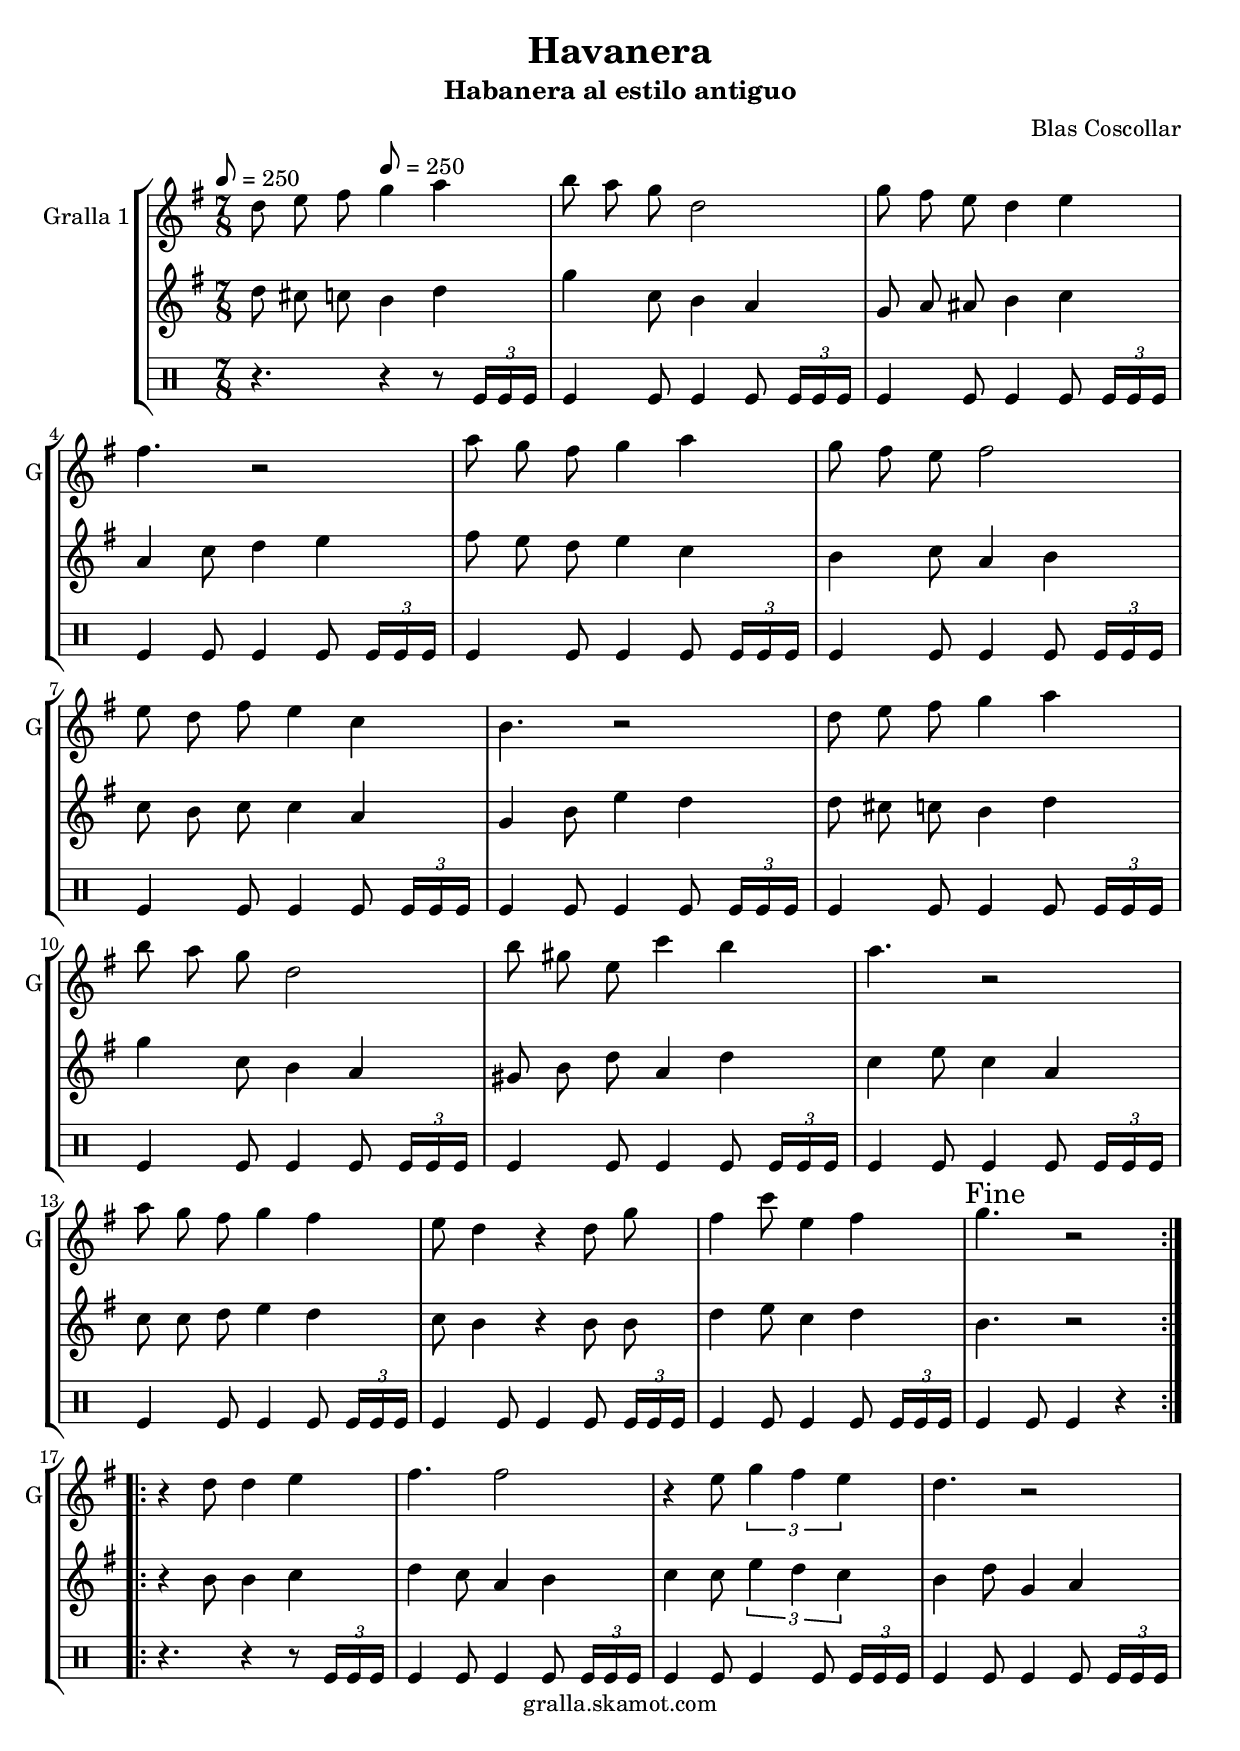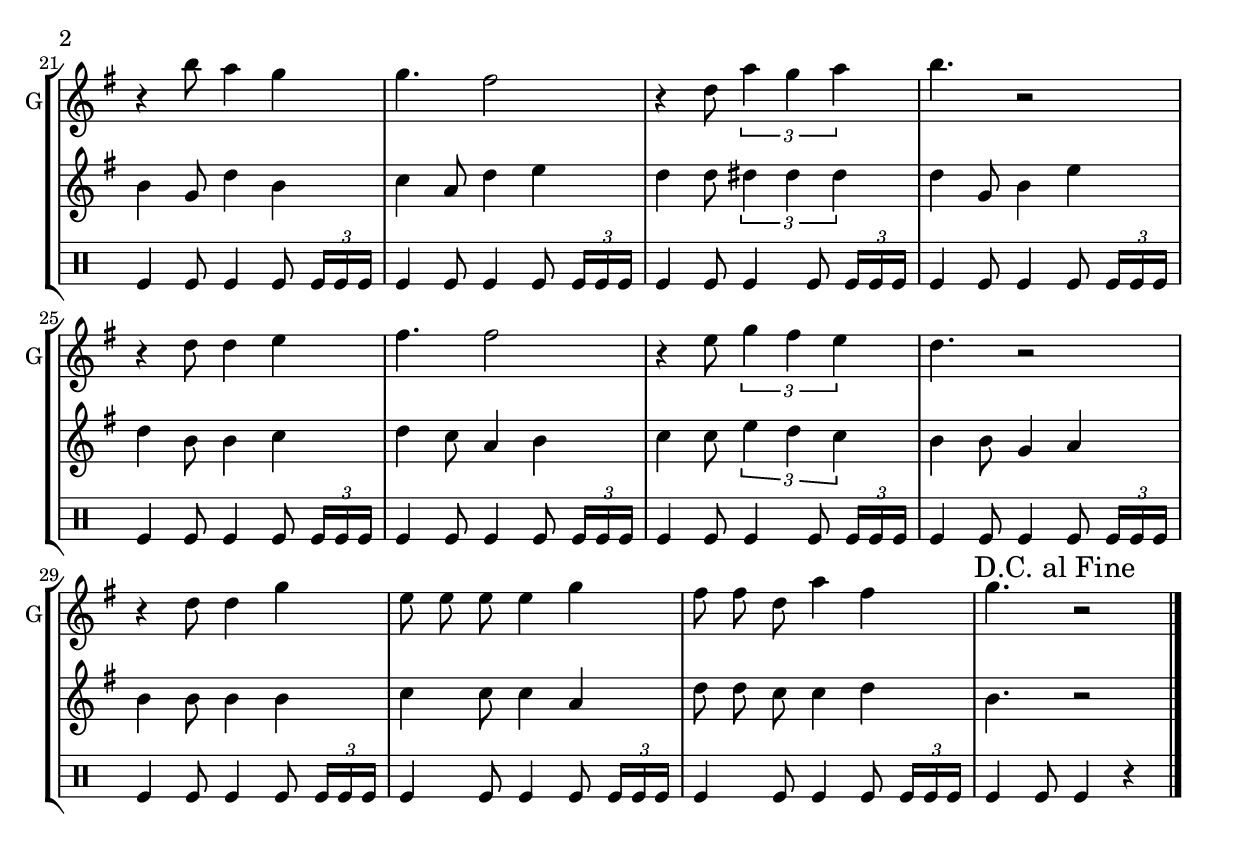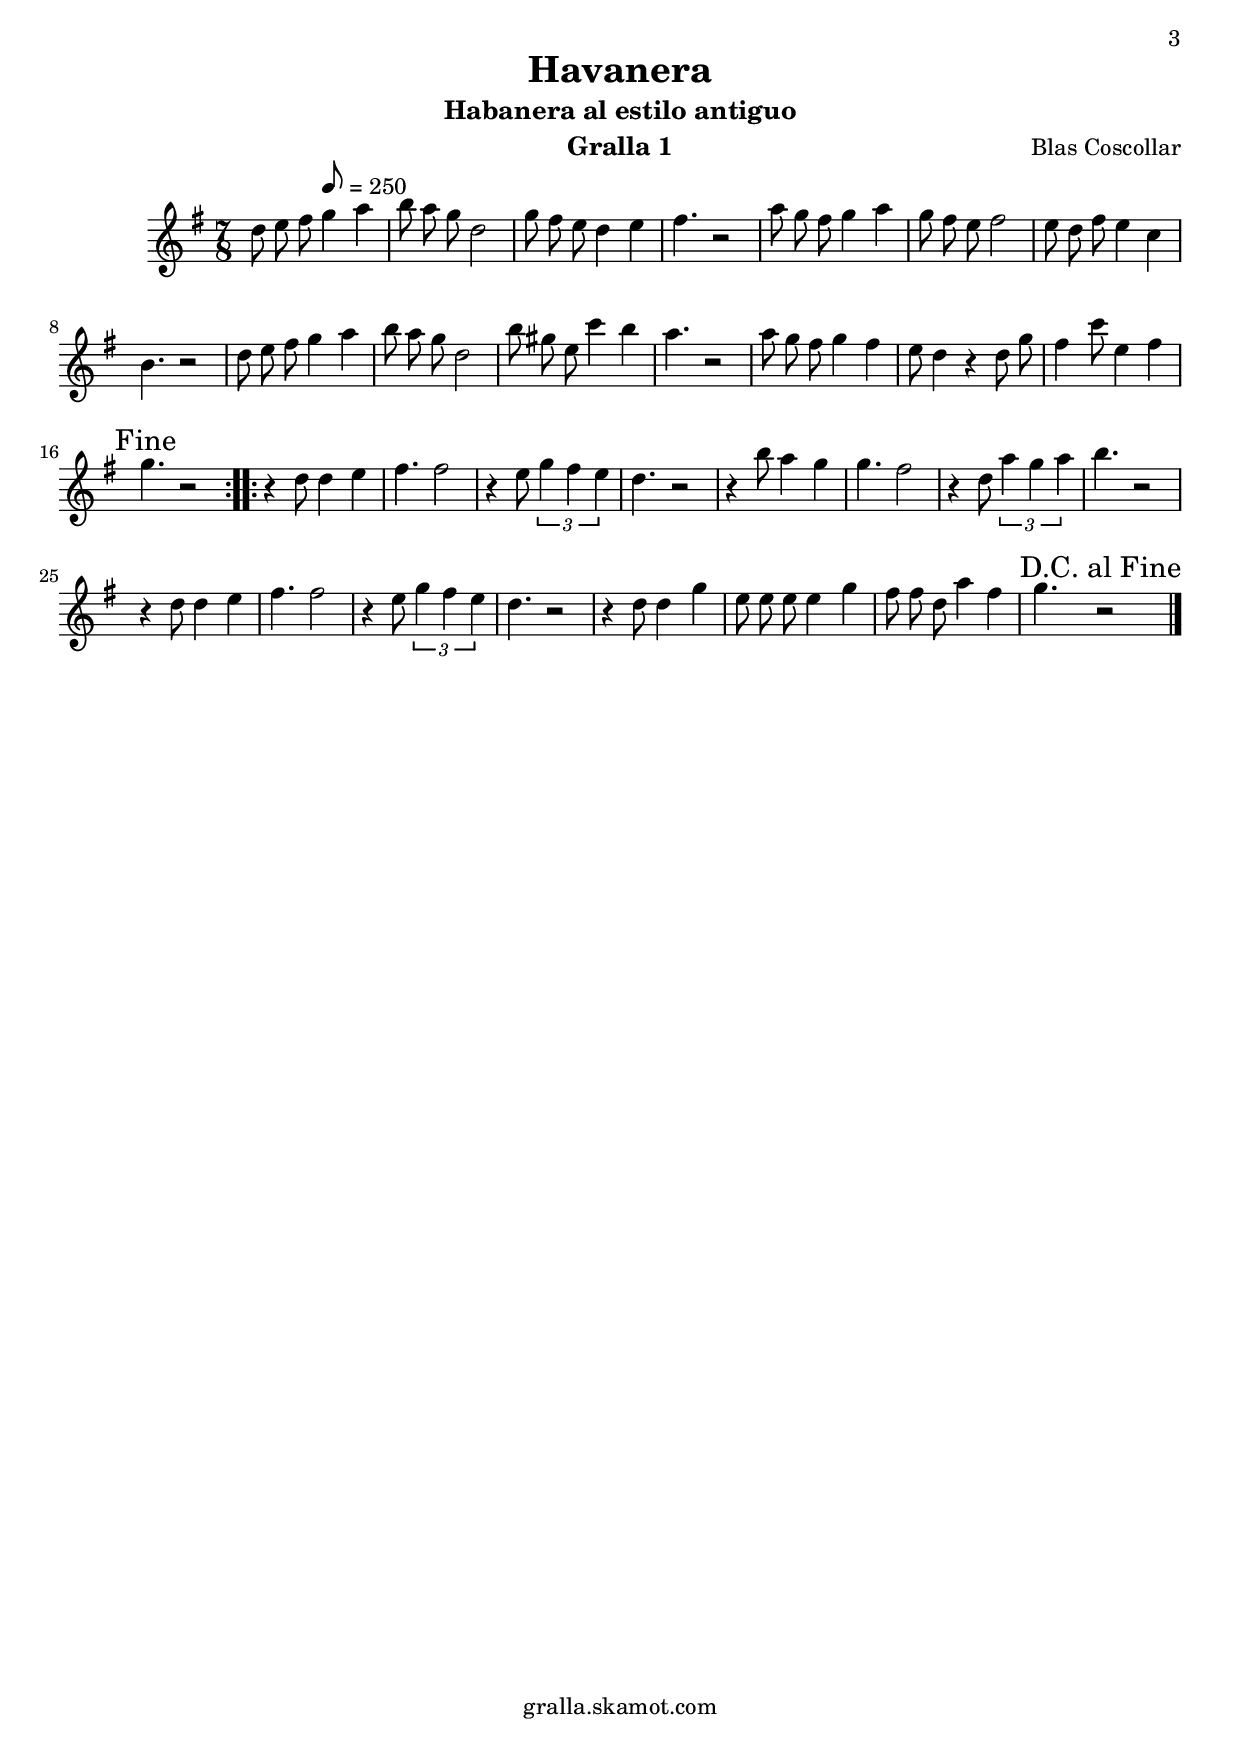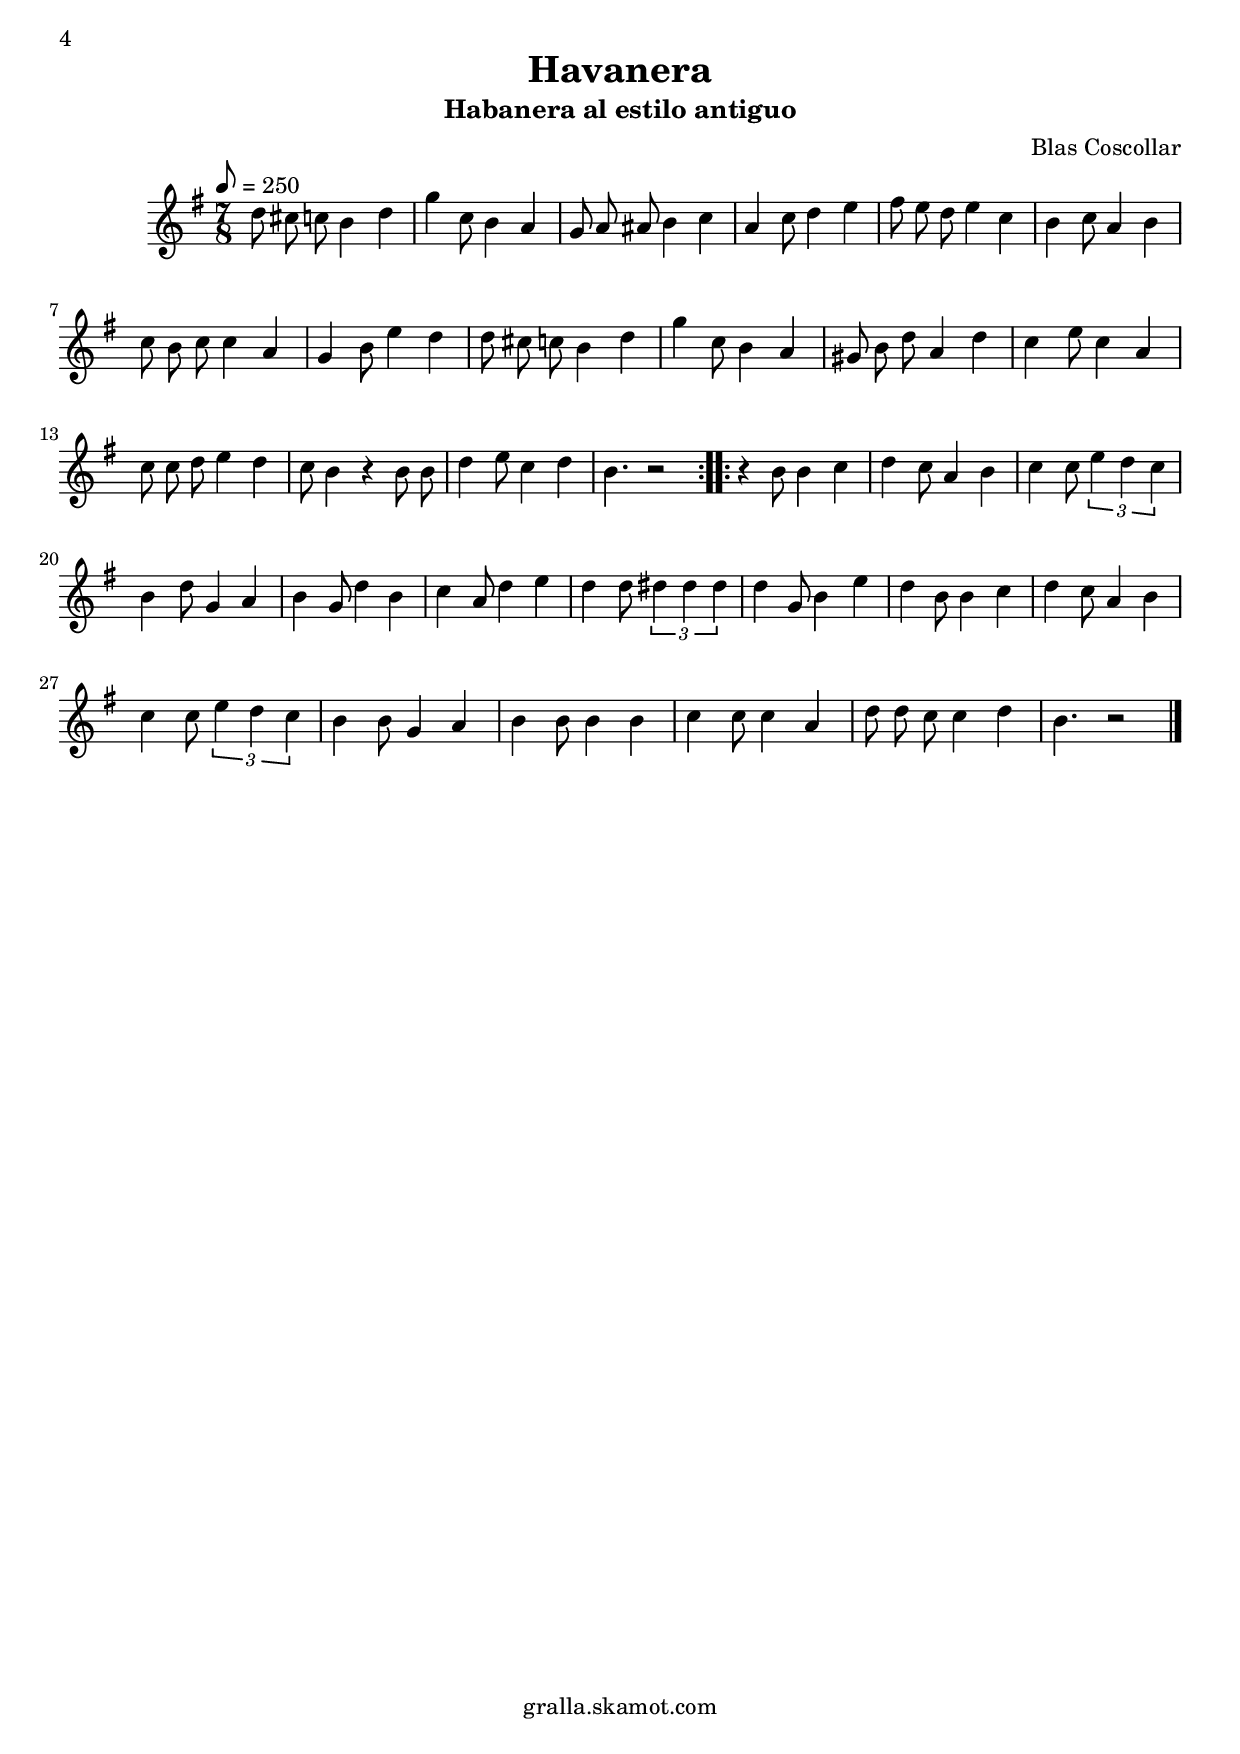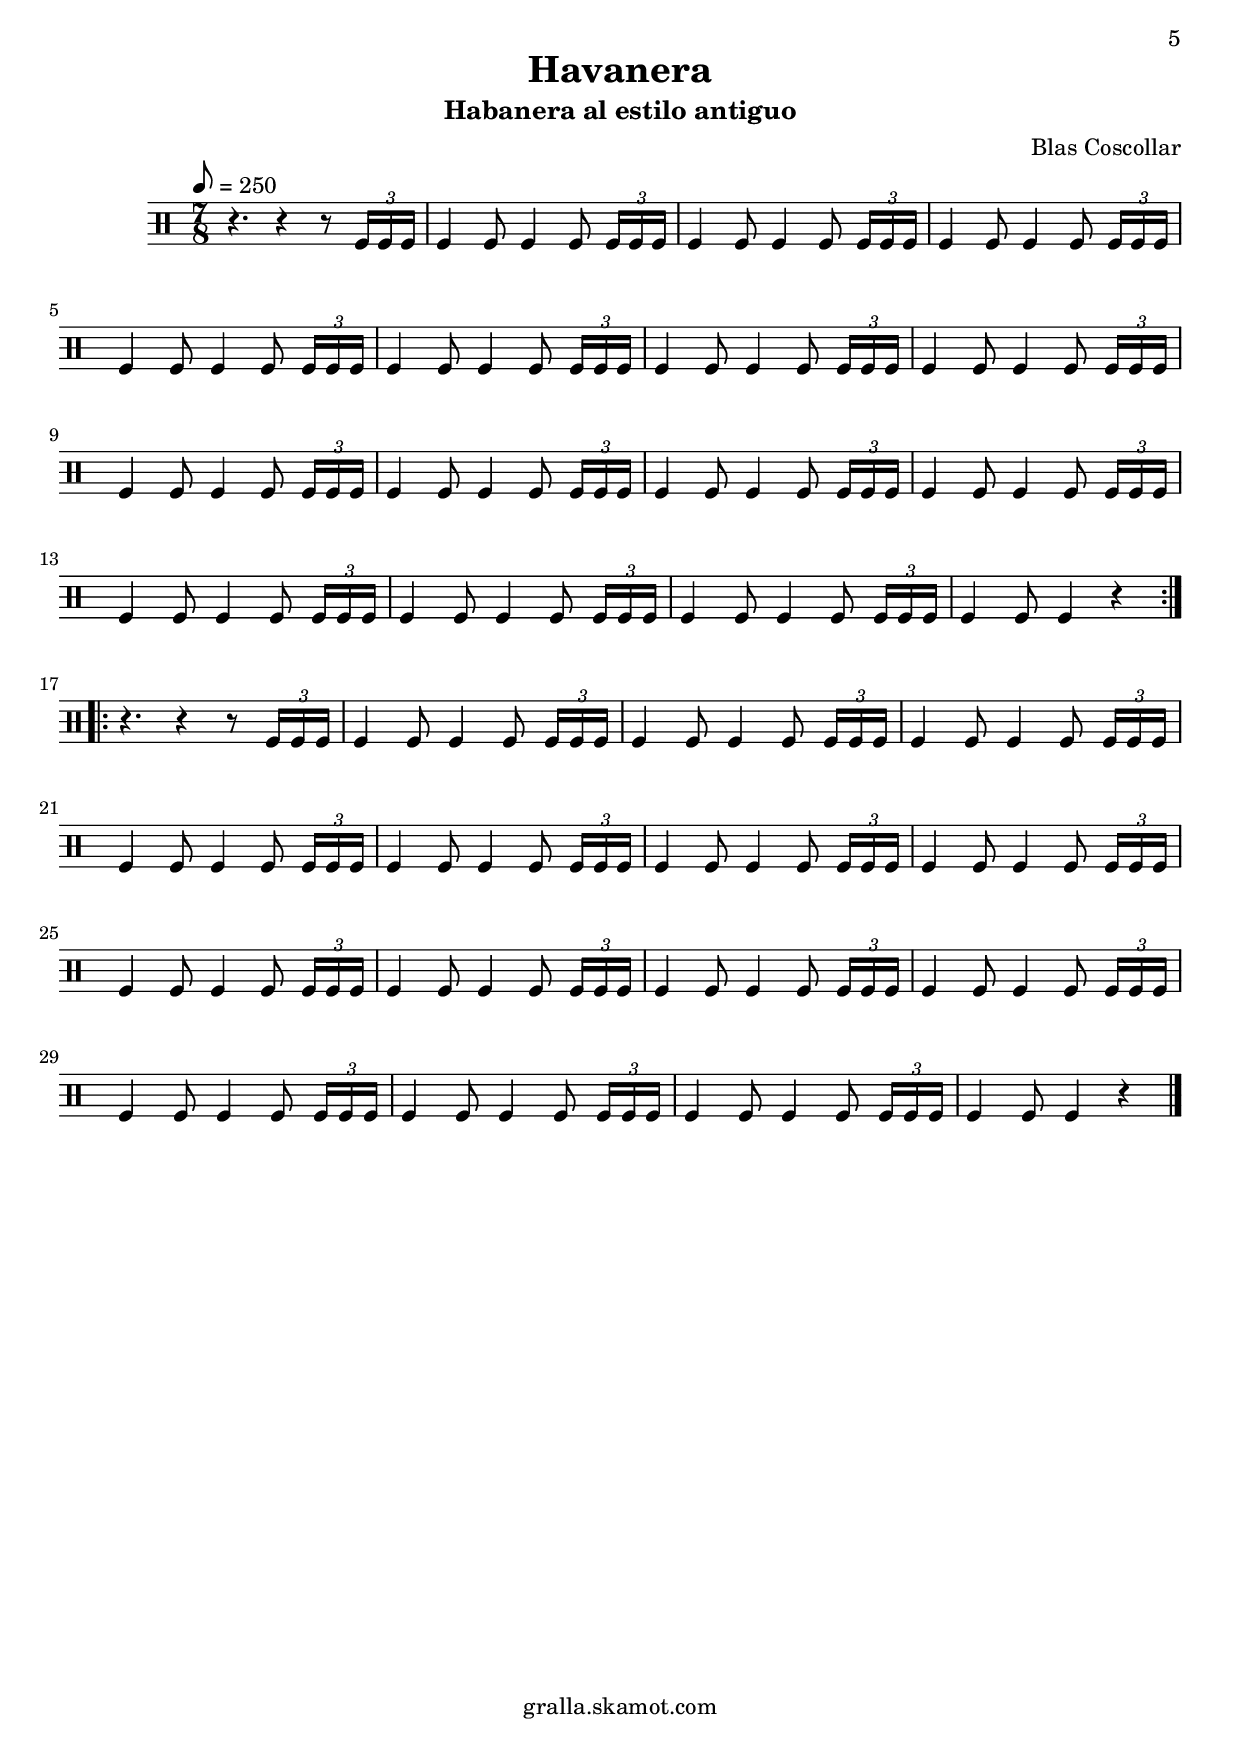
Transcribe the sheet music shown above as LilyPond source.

\version "2.16.2"

\header {
  dedication=""
  title="Havanera"
  subtitle="Habanera al estilo antiguo"
  subsubtitle=""
  poet=""
  meter=""
  piece=""
  composer="Blas Coscollar"
  arranger=""
  opus=""
  instrument=""
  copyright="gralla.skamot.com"
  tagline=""
}

liniaroAa =
\relative d''
{
  \clef treble
  \key g \major
  \time 7/8
  \repeat volta 2 { d8 e fis \tempo 8 = 250 g4 a  |
  b8 a g d2  |
  g8 fis e d4 e  |
  fis4. r2  |
  %05
  a8 g fis g4 a  |
  g8 fis e fis2  |
  e8 d fis e4 c  |
  b4. r2  |
  d8 e fis g4 a  |
  %10
  b8 a g d2  |
  b'8 gis e c'4 b  |
  a4. r2  |
  a8 g fis g4 fis  |
  e8 d4 r d8 g  |
  %15
  fis4 c'8 e,4 fis  |
  \mark "Fine" g4. r2  | }
  \repeat volta 2 { r4 d8 d4 e  |
  fis4. fis2  |
  r4 e8 \times 2/3 { g4 fis e }  |
  %20
  d4. r2  |
  r4 b'8 a4 g  |
  g4. fis2  |
  r4 d8 \times 2/3 { a'4 g a }  |
  b4. r2  |
  %25
  r4 d,8 d4 e  |
  fis4. fis2  |
  r4 e8 \times 2/3 { g4 fis e }  |
  d4. r2  |
  r4 d8 d4 g  |
  %30
  e8 e e e4 g  |
  fis8 fis d a'4 fis  |
  \mark "D.C. al Fine" g4. r2  \bar "|."
  }
}

liniaroAb =
\relative d''
{
  \tempo 8 = 250
  \clef treble
  \key g \major
  \time 7/8
  \repeat volta 2 { d8 cis c b4 d  |
  g4 c,8 b4 a  |
  g8 a ais b4 c  |
  a4 c8 d4 e  |
  %05
  fis8 e d e4 c  |
  b4 c8 a4 b  |
  c8 b c c4 a  |
  g4 b8 e4 d  |
  d8 cis c b4 d  |
  %10
  g4 c,8 b4 a  |
  gis8 b d a4 d  |
  c4 e8 c4 a  |
  c8 c d e4 d  |
  c8 b4 r b8 b  |
  %15
  d4 e8 c4 d  |
  b4. r2  | }
  \repeat volta 2 { r4 b8 b4 c  |
  d4 c8 a4 b  |
  c4 c8 \times 2/3 { e4 d c }  |
  %20
  b4 d8 g,4 a  |
  b4 g8 d'4 b  |
  c4 a8 d4 e  |
  d4 d8 \times 2/3 { dis4 dis dis }  |
  d4 g,8 b4 e  |
  %25
  d4 b8 b4 c  |
  d4 c8 a4 b  |
  c4 c8 \times 2/3 { e4 d c }  |
  b4 b8 g4 a  |
  b4 b8 b4 b  |
  %30
  c4 c8 c4 a  |
  d8 d c c4 d  |
  b4. r2  \bar "|."
  }
}

liniaroAc =
\drummode
{
  \tempo 8 = 250
  \time 7/8
  \repeat volta 2 { r4. r4 r8 \times 2/3 { tomfl16 tomfl tomfl }  |
  tomfl4 tomfl8 tomfl4 tomfl8 \times 2/3 { tomfl16 tomfl tomfl }  |
  tomfl4 tomfl8 tomfl4 tomfl8 \times 2/3 { tomfl16 tomfl tomfl }  |
  tomfl4 tomfl8 tomfl4 tomfl8 \times 2/3 { tomfl16 tomfl tomfl }  |
  %05
  tomfl4 tomfl8 tomfl4 tomfl8 \times 2/3 { tomfl16 tomfl tomfl }  |
  tomfl4 tomfl8 tomfl4 tomfl8 \times 2/3 { tomfl16 tomfl tomfl }  |
  tomfl4 tomfl8 tomfl4 tomfl8 \times 2/3 { tomfl16 tomfl tomfl }  |
  tomfl4 tomfl8 tomfl4 tomfl8 \times 2/3 { tomfl16 tomfl tomfl }  |
  tomfl4 tomfl8 tomfl4 tomfl8 \times 2/3 { tomfl16 tomfl tomfl }  |
  %10
  tomfl4 tomfl8 tomfl4 tomfl8 \times 2/3 { tomfl16 tomfl tomfl }  |
  tomfl4 tomfl8 tomfl4 tomfl8 \times 2/3 { tomfl16 tomfl tomfl }  |
  tomfl4 tomfl8 tomfl4 tomfl8 \times 2/3 { tomfl16 tomfl tomfl }  |
  tomfl4 tomfl8 tomfl4 tomfl8 \times 2/3 { tomfl16 tomfl tomfl }  |
  tomfl4 tomfl8 tomfl4 tomfl8 \times 2/3 { tomfl16 tomfl tomfl }  |
  %15
  tomfl4 tomfl8 tomfl4 tomfl8 \times 2/3 { tomfl16 tomfl tomfl }  |
  tomfl4 tomfl8 tomfl4 r  | }
  \repeat volta 2 { r4. r4 r8 \times 2/3 { tomfl16 tomfl tomfl }  |
  tomfl4 tomfl8 tomfl4 tomfl8 \times 2/3 { tomfl16 tomfl tomfl }  |
  tomfl4 tomfl8 tomfl4 tomfl8 \times 2/3 { tomfl16 tomfl tomfl }  |
  %20
  tomfl4 tomfl8 tomfl4 tomfl8 \times 2/3 { tomfl16 tomfl tomfl }  |
  tomfl4 tomfl8 tomfl4 tomfl8 \times 2/3 { tomfl16 tomfl tomfl }  |
  tomfl4 tomfl8 tomfl4 tomfl8 \times 2/3 { tomfl16 tomfl tomfl }  |
  tomfl4 tomfl8 tomfl4 tomfl8 \times 2/3 { tomfl16 tomfl tomfl }  |
  tomfl4 tomfl8 tomfl4 tomfl8 \times 2/3 { tomfl16 tomfl tomfl }  |
  %25
  tomfl4 tomfl8 tomfl4 tomfl8 \times 2/3 { tomfl16 tomfl tomfl }  |
  tomfl4 tomfl8 tomfl4 tomfl8 \times 2/3 { tomfl16 tomfl tomfl }  |
  tomfl4 tomfl8 tomfl4 tomfl8 \times 2/3 { tomfl16 tomfl tomfl }  |
  tomfl4 tomfl8 tomfl4 tomfl8 \times 2/3 { tomfl16 tomfl tomfl }  |
  tomfl4 tomfl8 tomfl4 tomfl8 \times 2/3 { tomfl16 tomfl tomfl }  |
  %30
  tomfl4 tomfl8 tomfl4 tomfl8 \times 2/3 { tomfl16 tomfl tomfl }  |
  tomfl4 tomfl8 tomfl4 tomfl8 \times 2/3 { tomfl16 tomfl tomfl }  |
  tomfl4 tomfl8 tomfl4 r  \bar "|."
  }
}

\bookpart {
  \score {
    \new StaffGroup {
      \override Score.RehearsalMark #'self-alignment-X = #LEFT
      <<
        \new Staff \with {instrumentName = #"Gralla 1" shortInstrumentName = #"G"} \liniaroAa
        \new Staff \with {instrumentName = #"" shortInstrumentName = #" "} \liniaroAb
        \new DrumStaff \with {instrumentName = #"" shortInstrumentName = #" "} \liniaroAc
      >>
    }
    \layout {}
  }
  \score { \unfoldRepeats
    \new StaffGroup {
      \override Score.RehearsalMark #'self-alignment-X = #LEFT
      <<
        \new Staff \with {instrumentName = #"Gralla 1" shortInstrumentName = #"G"} \liniaroAa
        \new Staff \with {instrumentName = #"" shortInstrumentName = #" "} \liniaroAb
        \new DrumStaff \with {instrumentName = #"" shortInstrumentName = #" "} \liniaroAc
      >>
    }
    \midi {
      \set Staff.midiInstrument = "oboe"
      \set DrumStaff.midiInstrument = "drums"
    }
  }
}

\bookpart {
  \header {instrument="Gralla 1"}
  \score {
    \new StaffGroup {
      \override Score.RehearsalMark #'self-alignment-X = #LEFT
      <<
        \new Staff \liniaroAa
      >>
    }
    \layout {}
  }
  \score { \unfoldRepeats
    \new StaffGroup {
      \override Score.RehearsalMark #'self-alignment-X = #LEFT
      <<
        \new Staff \liniaroAa
      >>
    }
    \midi {
      \set Staff.midiInstrument = "oboe"
      \set DrumStaff.midiInstrument = "drums"
    }
  }
}

\bookpart {
  \header {instrument=""}
  \score {
    \new StaffGroup {
      \override Score.RehearsalMark #'self-alignment-X = #LEFT
      <<
        \new Staff \liniaroAb
      >>
    }
    \layout {}
  }
  \score { \unfoldRepeats
    \new StaffGroup {
      \override Score.RehearsalMark #'self-alignment-X = #LEFT
      <<
        \new Staff \liniaroAb
      >>
    }
    \midi {
      \set Staff.midiInstrument = "oboe"
      \set DrumStaff.midiInstrument = "drums"
    }
  }
}

\bookpart {
  \header {instrument=""}
  \score {
    \new StaffGroup {
      \override Score.RehearsalMark #'self-alignment-X = #LEFT
      <<
        \new DrumStaff \liniaroAc
      >>
    }
    \layout {}
  }
  \score { \unfoldRepeats
    \new StaffGroup {
      \override Score.RehearsalMark #'self-alignment-X = #LEFT
      <<
        \new DrumStaff \liniaroAc
      >>
    }
    \midi {
      \set Staff.midiInstrument = "oboe"
      \set DrumStaff.midiInstrument = "drums"
    }
  }
}

